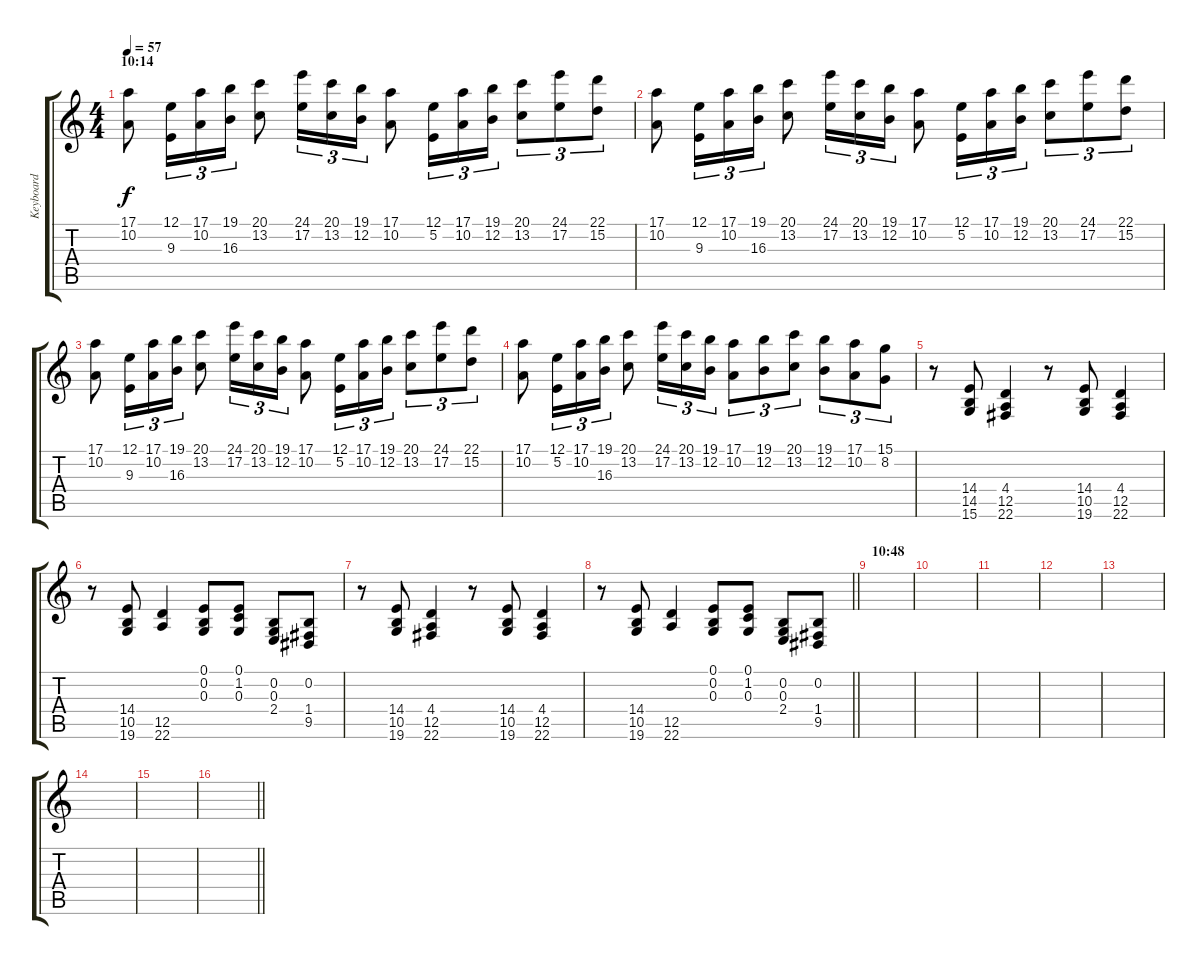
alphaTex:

\track ("Keyboard" "Keyboard") {instrument pad2warm}
\staff {score tabs}
\tuning (E4 B3 G3 D3 A2 E2) {hide}
\ts (4 4)
\section ("" "10:14")
\tempo 57
\clef g2
\ks c
(17.1 10.2).8{dy f instrument stringensemble1} (12.1 9.3).16{tu (3 2)} (17.1 10.2).16{tu (3 2)} (19.1 16.3).16{tu (3 2)} (20.1 13.2).8 (24.1 17.2).16{tu (3 2)} (20.1 13.2).16{tu (3 2)} (19.1 12.2).16{tu (3 2)} (17.1 10.2).8 (12.1 5.2).16{tu (3 2)} (17.1 10.2).16{tu (3 2)} (19.1 12.2).16{tu (3 2)} (20.1 13.2).8{tu (3 2)} (24.1 17.2).8{tu (3 2)} (22.1 15.2).8{tu (3 2)} |
(17.1 10.2).8 (12.1 9.3).16{tu (3 2)} (17.1 10.2).16{tu (3 2)} (19.1 16.3).16{tu (3 2)} (20.1 13.2).8 (24.1 17.2).16{tu (3 2)} (20.1 13.2).16{tu (3 2)} (19.1 12.2).16{tu (3 2)} (17.1 10.2).8 (12.1 5.2).16{tu (3 2)} (17.1 10.2).16{tu (3 2)} (19.1 12.2).16{tu (3 2)} (20.1 13.2).8{tu (3 2)} (24.1 17.2).8{tu (3 2)} (22.1 15.2).8{tu (3 2)} |
(17.1 10.2).8 (12.1 9.3).16{tu (3 2)} (17.1 10.2).16{tu (3 2)} (19.1 16.3).16{tu (3 2)} (20.1 13.2).8 (24.1 17.2).16{tu (3 2)} (20.1 13.2).16{tu (3 2)} (19.1 12.2).16{tu (3 2)} (17.1 10.2).8 (12.1 5.2).16{tu (3 2)} (17.1 10.2).16{tu (3 2)} (19.1 12.2).16{tu (3 2)} (20.1 13.2).8{tu (3 2)} (24.1 17.2).8{tu (3 2)} (22.1 15.2).8{tu (3 2)} |
(17.1 10.2).8 (12.1 5.2).16{tu (3 2)} (17.1 10.2).16{tu (3 2)} (19.1 16.3).16{tu (3 2)} (20.1 13.2).8 (24.1 17.2).16{tu (3 2)} (20.1 13.2).16{tu (3 2)} (19.1 12.2).16{tu (3 2)} (17.1 10.2).8{tu (3 2)} (19.1 12.2).8{tu (3 2)} (20.1 13.2).8{tu (3 2)} (19.1 12.2).8{tu (3 2)} (17.1 10.2).8{tu (3 2)} (15.1 8.2).8{tu (3 2)} |
r.8{instrument choiraahs} (14.4 14.5 15.6).8 (4.4 12.5 22.6).4 r.8 (14.4 10.5 19.6).8 (4.4 12.5 22.6).4 |
r.8 (14.4 10.5 19.6).8 (12.5 22.6).4 (0.1 0.2 0.3).8 (0.1 1.2 0.3).8 (0.2 0.3 2.4).8 (0.2 1.4 9.5).8 |
r.8 (14.4 10.5 19.6).8 (4.4 12.5 22.6).4 r.8 (14.4 10.5 19.6).8 (4.4 12.5 22.6).4 |
\barLineRight lightlight
r.8 (14.4 10.5 19.6).8 (12.5 22.6).4 (0.1 0.2 0.3).8 (0.1 1.2 0.3).8 (0.2 0.3 2.4).8 (0.2 1.4 9.5).8 |
\section ("" "10:48")
|
|
|
|
|
|
|
\barLineRight lightlight
